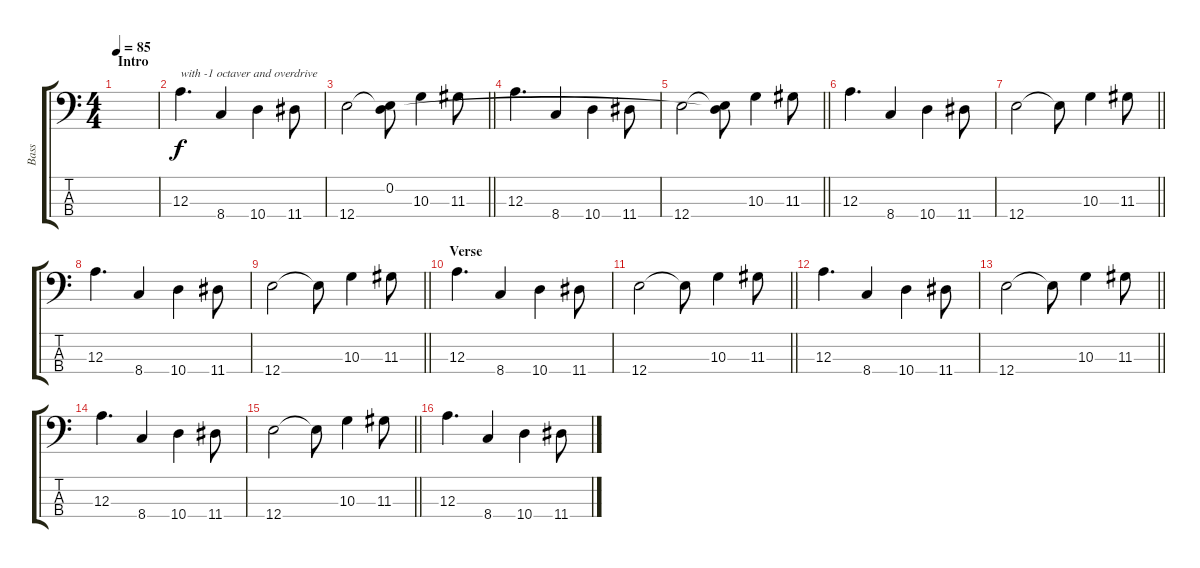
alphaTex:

\track ("Bass" "Bass") {instrument electricbassfinger}
\staff {score tabs}
\tuning (G2 D2 A1 E1) {hide}
\ts (4 4)
\section ("" "Intro")
\tempo 85
\clef f4
\ks c
|
12.3.4{d txt "with -1 octaver and overdrive"} 8.4.4 10.4.4 11.4.8 |
\barLineRight lightlight
12.4.2 (0.2 12.4{t}).8 10.3.4 11.3.8 |
12.3.4{d} 8.4.4 10.4.4 11.4.8 |
\barLineRight lightlight
12.4.2 (0.2{t} 12.4{t}).8 10.3.4 11.3.8 |
12.3.4{d} 8.4.4 10.4.4 11.4.8 |
\barLineRight lightlight
12.4.2 12.4{t}.8 10.3.4 11.3.8 |
12.3.4{d} 8.4.4 10.4.4 11.4.8 |
\barLineRight lightlight
12.4.2 12.4{t}.8 10.3.4 11.3.8 |
\section ("" "Verse")
12.3.4{d} 8.4.4 10.4.4 11.4.8 |
\barLineRight lightlight
12.4.2 12.4{t}.8 10.3.4 11.3.8 |
12.3.4{d} 8.4.4 10.4.4 11.4.8 |
\barLineRight lightlight
12.4.2 12.4{t}.8 10.3.4 11.3.8 |
12.3.4{d} 8.4.4 10.4.4 11.4.8 |
\barLineRight lightlight
12.4.2 12.4{t}.8 10.3.4 11.3.8 |
12.3.4{d} 8.4.4 10.4.4 11.4.8
